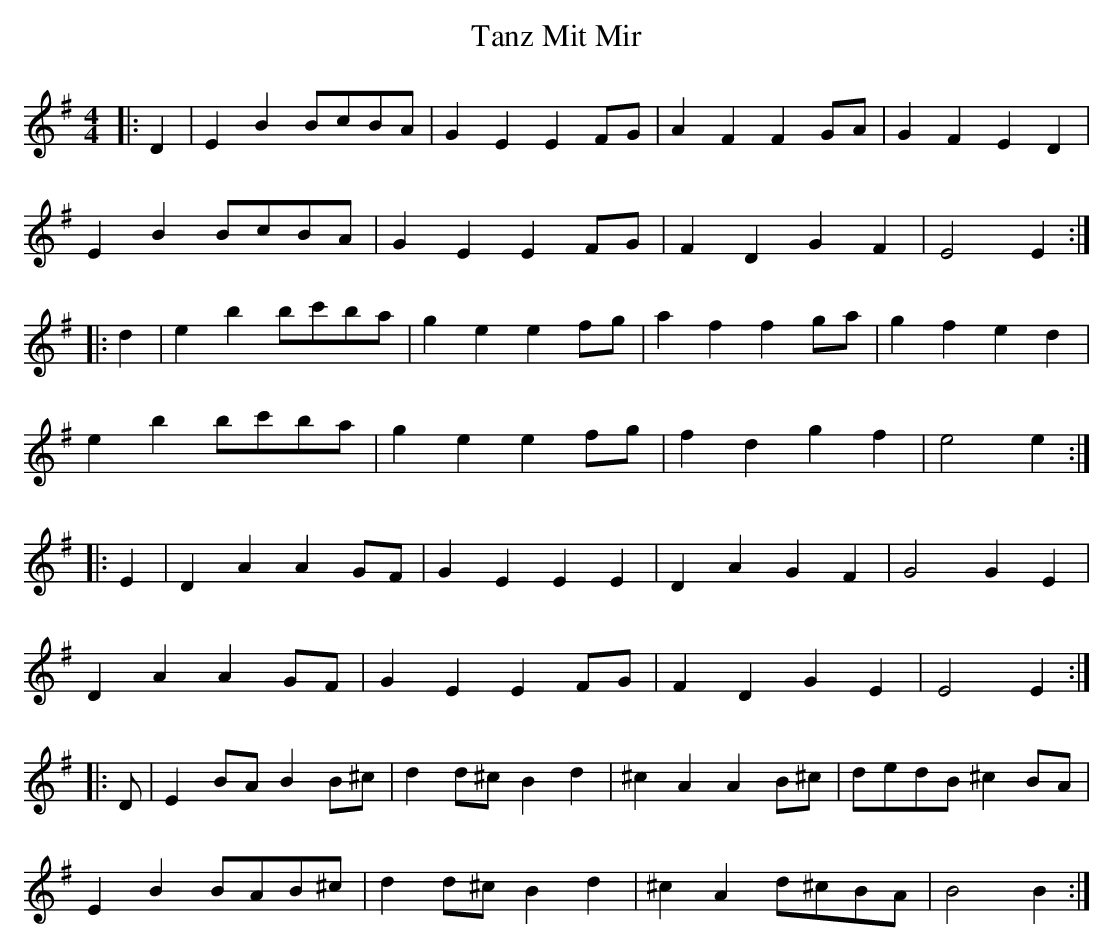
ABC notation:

X:1
T: Tanz Mit Mir
M: 4/4
L: 1/8
K: Emin
|: D2 | E2B2BcBA | G2E2E2FG | A2F2F2GA | G2F2E2D2|
E2B2BcBA | G2E2E2FG | F2D2G2F2|E4E2 :|
|: d2 | e2b2bc'ba | g2e2e2fg |a2f2f2ga |g2f2e2d2 |
e2b2bc'ba | g2e2e2fg | f2d2g2f2 |e4e2 :|
|: E2 | D2A2A2GF |G2E2E2E2|D2A2G2F2|G4G2E2 |
D2A2A2GF |G2E2E2FG | F2D2G2E2|E4E2:|
|: D|E2BAB2B^c |d2d^cB2d2|^c2A2A2B^c|dedB^c2BA|
E2B2BAB^c|d2d^cB2d2|^c2A2d^cBA|B4B2:|
